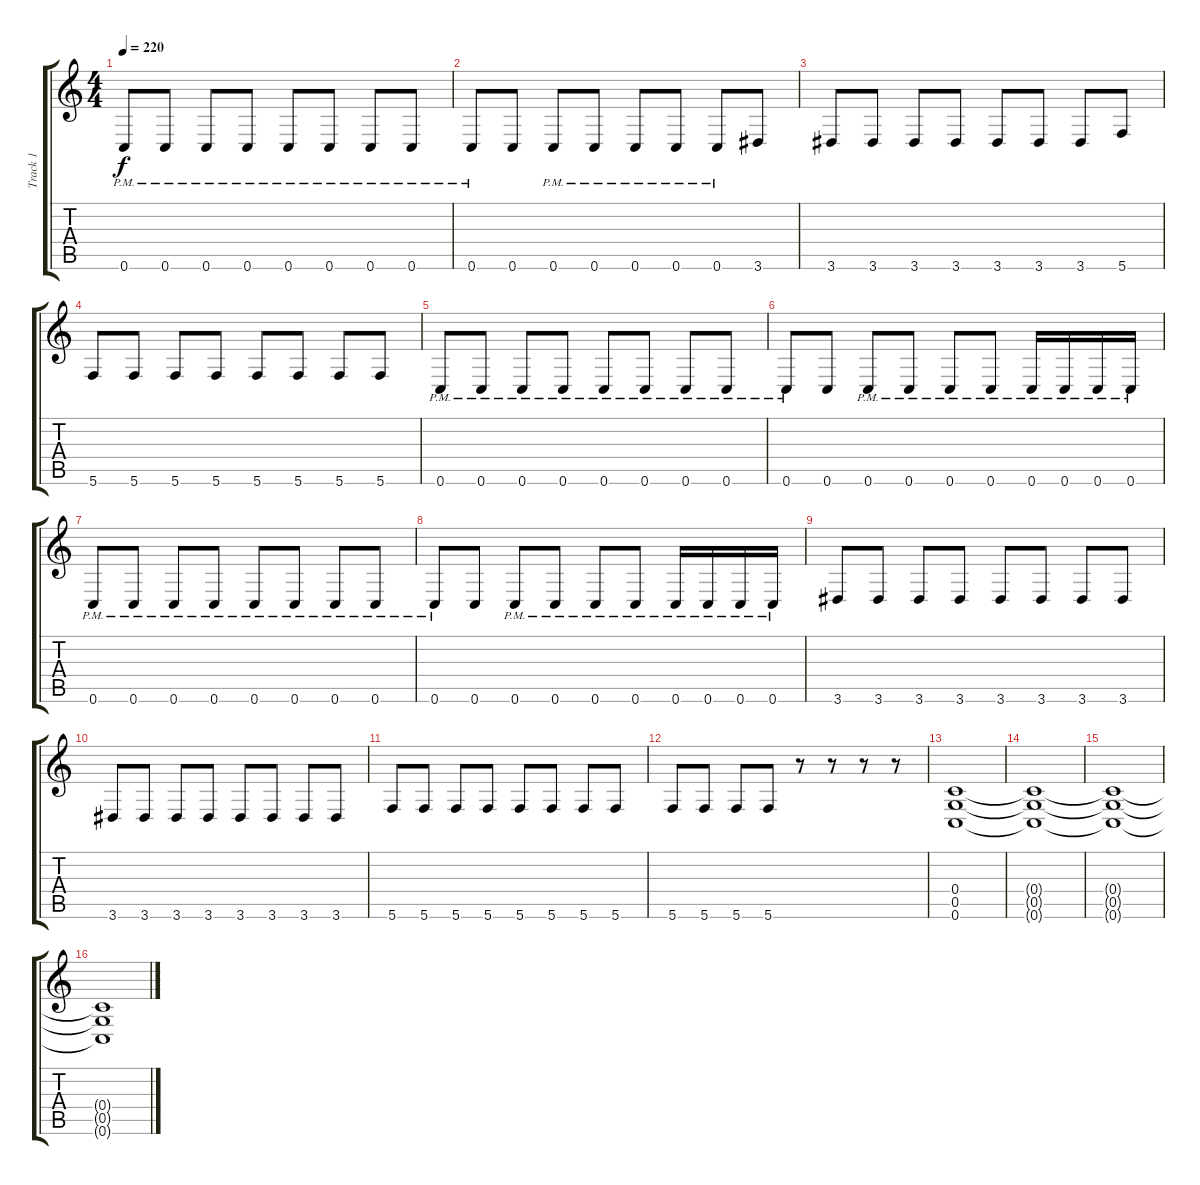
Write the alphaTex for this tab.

\track ("Track 1" "Track 1") {instrument distortionguitar}
\staff {score tabs}
\tuning (D4 A3 F3 C3 G2 C2) {hide}
\ts (4 4)
\tempo 220
\clef g2
\ks c
0.6{pm}.8{dy f} 0.6{pm}.8 0.6{pm}.8 0.6{pm}.8 0.6{pm}.8 0.6{pm}.8 0.6{pm}.8 0.6{pm}.8 |
0.6{pm}.8 0.6.8 0.6{pm}.8 0.6{pm}.8 0.6{pm}.8 0.6{pm}.8 0.6{pm}.8 3.6.8 |
3.6.8 3.6.8 3.6.8 3.6.8 3.6.8 3.6.8 3.6.8 5.6.8 |
5.6.8 5.6.8 5.6.8 5.6.8 5.6.8 5.6.8 5.6.8 5.6.8 |
0.6{pm}.8 0.6{pm}.8 0.6{pm}.8 0.6{pm}.8 0.6{pm}.8 0.6{pm}.8 0.6{pm}.8 0.6{pm}.8 |
0.6{pm}.8 0.6.8 0.6{pm}.8 0.6{pm}.8 0.6{pm}.8 0.6{pm}.8 0.6{pm}.16 0.6{pm}.16 0.6{pm}.16 0.6{pm}.16 |
0.6{pm}.8 0.6{pm}.8 0.6{pm}.8 0.6{pm}.8 0.6{pm}.8 0.6{pm}.8 0.6{pm}.8 0.6{pm}.8 |
0.6{pm}.8 0.6.8 0.6{pm}.8 0.6{pm}.8 0.6{pm}.8 0.6{pm}.8 0.6{pm}.16 0.6{pm}.16 0.6{pm}.16 0.6{pm}.16 |
3.6.8 3.6.8 3.6.8 3.6.8 3.6.8 3.6.8 3.6.8 3.6.8 |
3.6.8 3.6.8 3.6.8 3.6.8 3.6.8 3.6.8 3.6.8 3.6.8 |
5.6.8 5.6.8 5.6.8 5.6.8 5.6.8 5.6.8 5.6.8 5.6.8 |
5.6.8 5.6.8 5.6.8 5.6.8 r.8 r.8 r.8 r.8 |
(0.4 0.5 0.6).1 |
(0.4{t} 0.5{t} 0.6{t}).1 |
(0.4{t} 0.5{t} 0.6{t}).1 |
(0.4{t} 0.5{t} 0.6{t}).1
